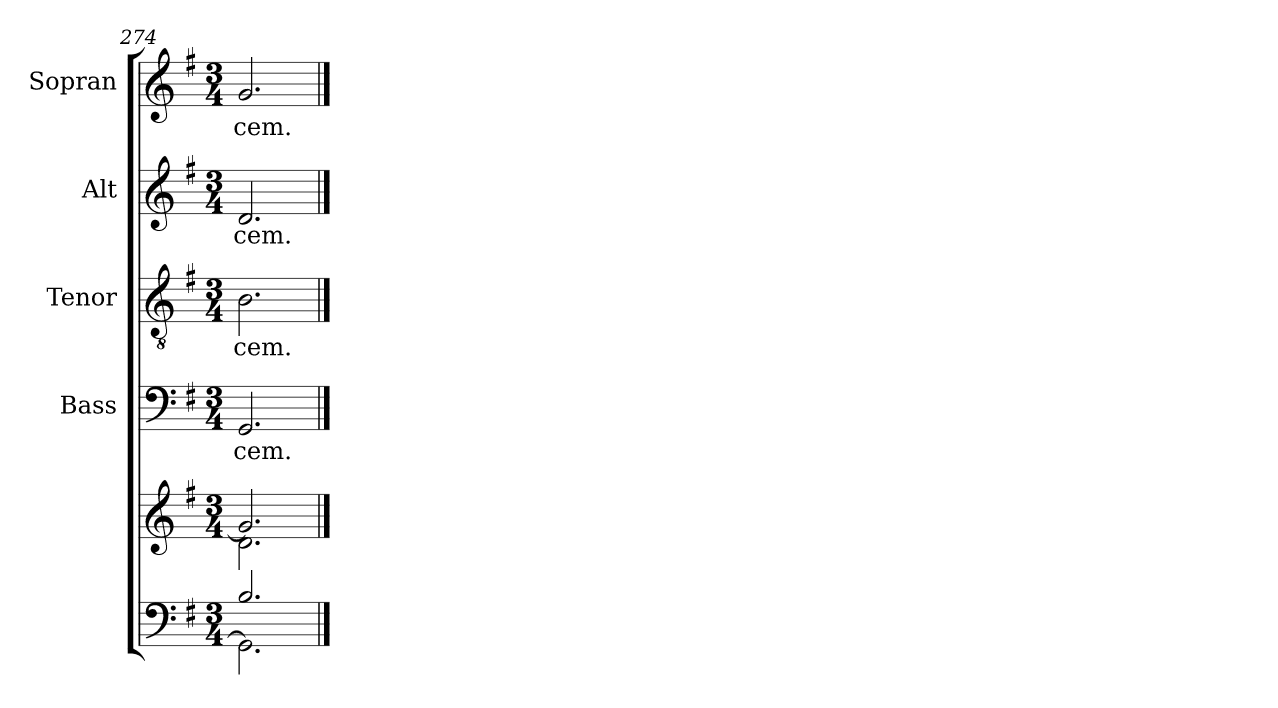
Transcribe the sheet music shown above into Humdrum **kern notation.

**kern	**kern	**kern	**text	**kern	**text	**kern	**text	**kern	**text
*part5	*part5	*part4	*part4	*part3	*part3	*part2	*part2	*part1	*part1
*staff6	*staff5	*staff4	*staff4	*staff3	*staff3	*staff2	*staff2	*staff1	*staff1
*	*	*I"Bass	*	*I"Tenor	*	*I"Alt	*	*I"Sopran	*
*	*	*I'B.	*	*I'T.	*	*I'A.	*	*I'S.	*
*clefF4	*clefG2	*clefF4	*	*clefGv2	*	*clefG2	*	*clefG2	*
*k[f#]	*k[f#]	*k[f#]	*	*k[f#]	*	*k[f#]	*	*k[f#]	*
*G:	*G:	*G:	*	*G:	*	*G:	*	*G:	*
*M3/4	*M3/4	*M3/4	*	*M3/4	*	*M3/4	*	*M3/4	*
=274	=274	=274	=274	=274	=274	=274	=274	=274	=274
*^	*^	*	*	*	*	*	*	*	*
!	!	!	!	!	!LO:LY:b	!	!LO:LY:b	!	!LO:LY:b	!	!LO:LY:b
2.B/	2.GG\]	2.g/]	2.d\	2.GG/	-cem.	2.B\	-cem.	2.d/	-cem.	2.g/	-cem.
*v	*v	*	*	*	*	*	*	*	*	*	*
*	*v	*v	*	*	*	*	*	*	*	*
==	==	==	==	==	==	==	==	==	==
*-	*-	*-	*-	*-	*-	*-	*-	*-	*-
